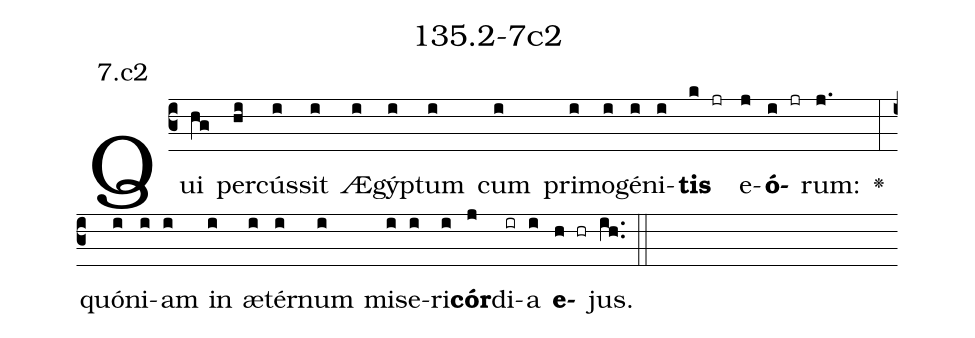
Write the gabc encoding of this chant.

name: 135.2-7c2;
annotation: 7.c2;
%%
(c3)Qui(hg) per(hi)cús(i)sit(i) Æ(i)gýp(i)tum(i) cum(i) pri(i)mo(i)gé(i)ni(i)<b>tis</b>(k jr) e(j)<b>ó</b>(i jr)rum:(j.) <v>\greheightstar</v>(:) quón(i)i(i)am(i) in(i) æ(i)tér(i)num(i) mi(i)se(i)ri(i)<b>cór</b>(j)di(ir)a(i) <b>e</b>(h hr)jus.(ih..) (::)


%E(i) u(i) o(j) u(i) a(h) e.(ih..) (::)
